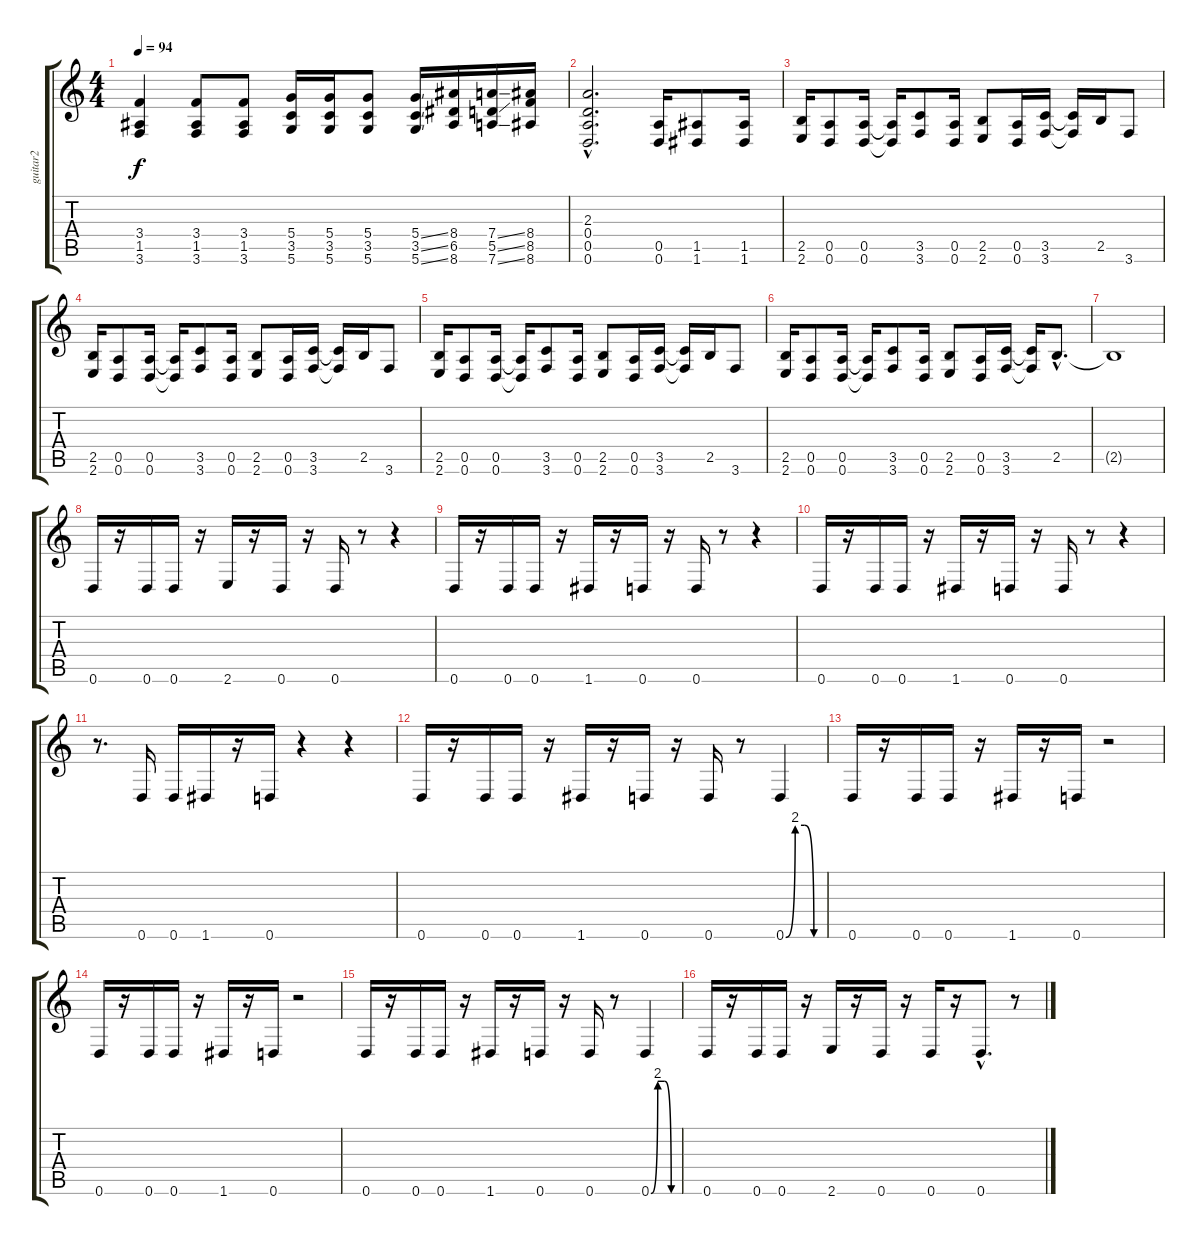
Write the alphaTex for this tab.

\track ("guitar2" "guitar2") {instrument distortionguitar}
\staff {score tabs}
\tuning (E4 B3 G3 D3 A2 D2) {hide}
\ts (4 4)
\tempo 94
\clef g2
\ks c
(3.4 1.5 3.6).4{dy f} (3.4 1.5 3.6).8 (3.4 1.5 3.6).8 (5.4 3.5 5.6).16 (5.4 3.5 5.6).16 (5.4 3.5 5.6).8 (5.4{ss} 3.5{ss} 5.6{ss}).16 (8.4 6.5 8.6).16 (7.4{ss} 5.5{ss} 7.6{ss}).16 (8.4 8.5 8.6).16 |
(2.3{hac} 0.4{hac} 0.5{hac} 0.6{hac}).2{d} (0.5 0.6).16 (1.5 1.6).8 (1.5 1.6).16 |
(2.5 2.6).16 (0.5 0.6).8 (0.5 0.6).16 (0.5{t} 0.6{t}).16 (3.5 3.6).8 (0.5 0.6).16 (2.5 2.6).8 (0.5 0.6).16 (3.5 3.6).16 (3.5{t} 3.6{t}).16 2.5.16 3.6.8 |
(2.5 2.6).16 (0.5 0.6).8 (0.5 0.6).16 (0.5{t} 0.6{t}).16 (3.5 3.6).8 (0.5 0.6).16 (2.5 2.6).8 (0.5 0.6).16 (3.5 3.6).16 (3.5{t} 3.6{t}).16 2.5.16 3.6.8 |
(2.5 2.6).16 (0.5 0.6).8 (0.5 0.6).16 (0.5{t} 0.6{t}).16 (3.5 3.6).8 (0.5 0.6).16 (2.5 2.6).8 (0.5 0.6).16 (3.5 3.6).16 (3.5{t} 3.6{t}).16 2.5.16 3.6.8 |
(2.5 2.6).16 (0.5 0.6).8 (0.5 0.6).16 (0.5{t} 0.6{t}).16 (3.5 3.6).8 (0.5 0.6).16 (2.5 2.6).8 (0.5 0.6).16 (3.5 3.6).16 (3.5{t} 3.6{t}).16 2.5{hac}.8{d} |
2.5{t}.1 |
0.6.16 r.16 0.6.16 0.6.16 r.16 2.6.16 r.16 0.6.16 r.16 0.6.16 r.8 r.4 |
0.6.16 r.16 0.6.16 0.6.16 r.16 1.6.16 r.16 0.6.16 r.16 0.6.16 r.8 r.4 |
0.6.16 r.16 0.6.16 0.6.16 r.16 1.6.16 r.16 0.6.16 r.16 0.6.16 r.8 r.4 |
r.8{d} 0.6.16 0.6.16 1.6.16 r.16 0.6.16 r.4 r.4 |
0.6.16 r.16 0.6.16 0.6.16 r.16 1.6.16 r.16 0.6.16 r.16 0.6.16 r.8 0.6{be (custom 0 0 15 8 30 8 45 0 60 0)}.4 |
0.6.16 r.16 0.6.16 0.6.16 r.16 1.6.16 r.16 0.6.16 r.2 |
0.6.16 r.16 0.6.16 0.6.16 r.16 1.6.16 r.16 0.6.16 r.2 |
0.6.16 r.16 0.6.16 0.6.16 r.16 1.6.16 r.16 0.6.16 r.16 0.6.16 r.8 0.6{be (custom 0 0 15 8 30 8 45 0 60 0)}.4 |
0.6.16 r.16 0.6.16 0.6.16 r.16 2.6.16 r.16 0.6.16 r.16 0.6.16 r.16 0.6{hac}.8{d} r.8
